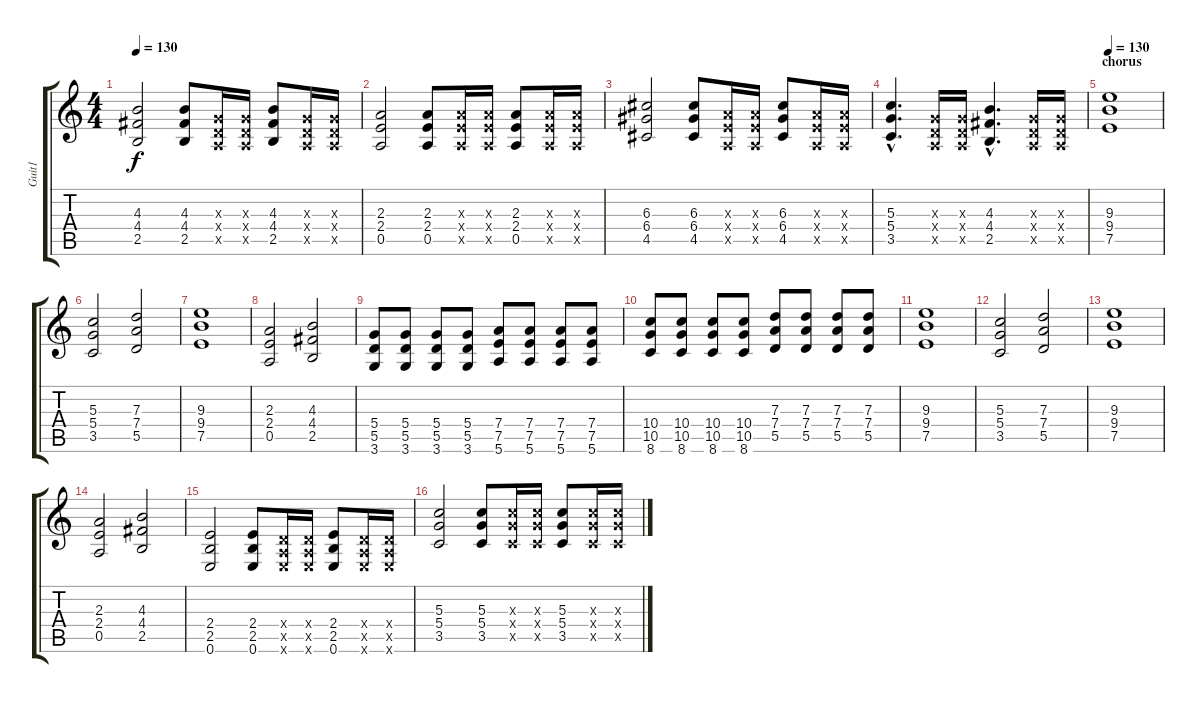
\track ("Guit1" "Guit1") {instrument overdrivenguitar}
\staff {score tabs}
\tuning (E4 B3 G3 D3 A2 E2) {hide}
\ts (4 4)
\tempo 130
\clef g2
\ks c
(4.3 4.4 2.5).2{dy f} (4.3 4.4 2.5).8 (0.3{x} 0.4{x} 0.5{x}).16 (0.3{x} 0.4{x} 0.5{x}).16 (4.3 4.4 2.5).8 (0.3{x} 0.4{x} 0.5{x}).16 (0.3{x} 0.4{x} 0.5{x}).16 |
(2.3 2.4 0.5).2 (2.3 2.4 0.5).8 (2.3{x} 2.4{x} 0.5{x}).16 (2.3{x} 2.4{x} 0.5{x}).16 (2.3 2.4 0.5).8 (2.3{x} 2.4{x} 0.5{x}).16 (2.3{x} 2.4{x} 0.5{x}).16 |
(6.3 6.4 4.5).2 (6.3 6.4 4.5).8 (2.3{x} 2.4{x} 0.5{x}).16 (2.3{x} 2.4{x} 0.5{x}).16 (6.3 6.4 4.5).8 (2.3{x} 2.4{x} 0.5{x}).16 (2.3{x} 2.4{x} 0.5{x}).16 |
(5.3{hac} 5.4{hac} 3.5{hac}).4{d} (0.3{x} 0.4{x} 0.5{x}).16 (0.3{x} 0.4{x} 0.5{x}).16 (4.3{hac} 4.4{hac} 2.5{hac}).4{d} (0.3{x} 0.4{x} 0.5{x}).16 (0.3{x} 0.4{x} 0.5{x}).16 |
\section ("" "chorus")
\tempo 130
(9.3 9.4 7.5).1 |
(5.3 5.4 3.5).2 (7.3 7.4 5.5).2 |
(9.3 9.4 7.5).1 |
(2.3 2.4 0.5).2 (4.3 4.4 2.5).2 |
(5.4 5.5 3.6).8 (5.4 5.5 3.6).8 (5.4 5.5 3.6).8 (5.4 5.5 3.6).8 (7.4 7.5 5.6).8 (7.4 7.5 5.6).8 (7.4 7.5 5.6).8 (7.4 7.5 5.6).8 |
(10.4 10.5 8.6).8 (10.4 10.5 8.6).8 (10.4 10.5 8.6).8 (10.4 10.5 8.6).8 (7.3 7.4 5.5).8 (7.3 7.4 5.5).8 (7.3 7.4 5.5).8 (7.3 7.4 5.5).8 |
(9.3 9.4 7.5).1 |
(5.3 5.4 3.5).2 (7.3 7.4 5.5).2 |
(9.3 9.4 7.5).1 |
(2.3 2.4 0.5).2 (4.3 4.4 2.5).2 |
(2.4 2.5 0.6).2 (2.4 2.5 0.6).8 (0.4{x} 0.5{x} 0.6{x}).16 (0.4{x} 0.5{x} 0.6{x}).16 (2.4 2.5 0.6).8 (0.4{x} 0.5{x} 0.6{x}).16 (0.4{x} 0.5{x} 0.6{x}).16 |
(5.3 5.4 3.5).2 (5.3 5.4 3.5).8 (5.3{x} 5.4{x} 3.5{x}).16 (5.3{x} 5.4{x} 3.5{x}).16 (5.3 5.4 3.5).8 (5.3{x} 5.4{x} 3.5{x}).16 (5.3{x} 5.4{x} 3.5{x}).16
